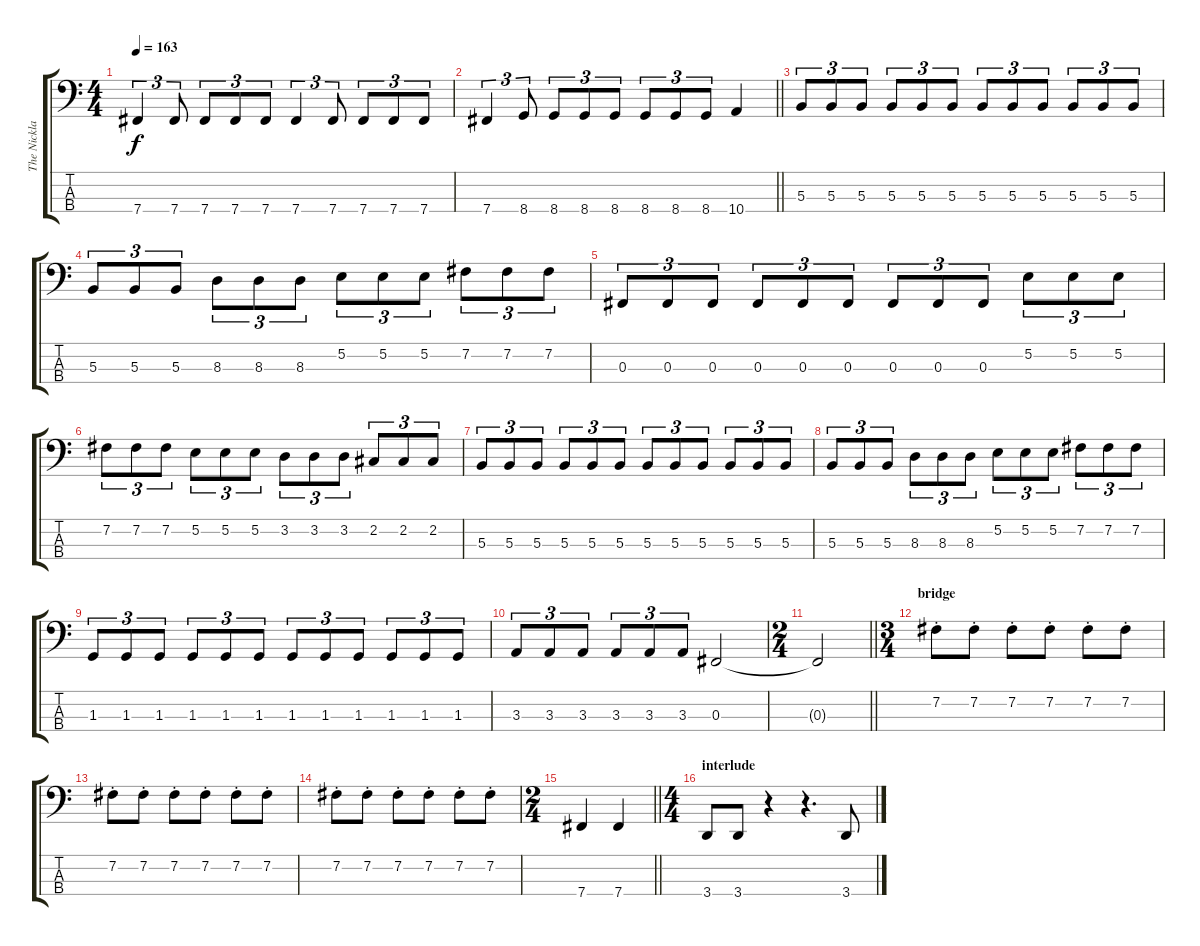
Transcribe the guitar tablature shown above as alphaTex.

\track ("The Nicklasson" "The Nickla") {instrument electricbasspick}
\staff {score tabs}
\tuning (E2 B1 Gb1 B0) {hide}
\ts (4 4)
\tempo 163
\clef f4
\ks c
7.4.4{tu (3 2) dy f} 7.4.8{tu (3 2)} 7.4.8{tu (3 2)} 7.4.8{tu (3 2)} 7.4.8{tu (3 2)} 7.4.4{tu (3 2)} 7.4.8{tu (3 2)} 7.4.8{tu (3 2)} 7.4.8{tu (3 2)} 7.4.8{tu (3 2)} |
\barLineRight lightlight
7.4.4{tu (3 2)} 8.4.8{tu (3 2)} 8.4.8{tu (3 2)} 8.4.8{tu (3 2)} 8.4.8{tu (3 2)} 8.4.8{tu (3 2)} 8.4.8{tu (3 2)} 8.4.8{tu (3 2)} 10.4.4 |
\section ("" "")
5.3.8{tu (3 2)} 5.3.8{tu (3 2)} 5.3.8{tu (3 2)} 5.3.8{tu (3 2)} 5.3.8{tu (3 2)} 5.3.8{tu (3 2)} 5.3.8{tu (3 2)} 5.3.8{tu (3 2)} 5.3.8{tu (3 2)} 5.3.8{tu (3 2)} 5.3.8{tu (3 2)} 5.3.8{tu (3 2)} |
5.3.8{tu (3 2)} 5.3.8{tu (3 2)} 5.3.8{tu (3 2)} 8.3.8{tu (3 2)} 8.3.8{tu (3 2)} 8.3.8{tu (3 2)} 5.2.8{tu (3 2)} 5.2.8{tu (3 2)} 5.2.8{tu (3 2)} 7.2.8{tu (3 2)} 7.2.8{tu (3 2)} 7.2.8{tu (3 2)} |
0.3.8{tu (3 2)} 0.3.8{tu (3 2)} 0.3.8{tu (3 2)} 0.3.8{tu (3 2)} 0.3.8{tu (3 2)} 0.3.8{tu (3 2)} 0.3.8{tu (3 2)} 0.3.8{tu (3 2)} 0.3.8{tu (3 2)} 5.2.8{tu (3 2)} 5.2.8{tu (3 2)} 5.2.8{tu (3 2)} |
7.2.8{tu (3 2)} 7.2.8{tu (3 2)} 7.2.8{tu (3 2)} 5.2.8{tu (3 2)} 5.2.8{tu (3 2)} 5.2.8{tu (3 2)} 3.2.8{tu (3 2)} 3.2.8{tu (3 2)} 3.2.8{tu (3 2)} 2.2.8{tu (3 2)} 2.2.8{tu (3 2)} 2.2.8{tu (3 2)} |
5.3.8{tu (3 2)} 5.3.8{tu (3 2)} 5.3.8{tu (3 2)} 5.3.8{tu (3 2)} 5.3.8{tu (3 2)} 5.3.8{tu (3 2)} 5.3.8{tu (3 2)} 5.3.8{tu (3 2)} 5.3.8{tu (3 2)} 5.3.8{tu (3 2)} 5.3.8{tu (3 2)} 5.3.8{tu (3 2)} |
5.3.8{tu (3 2)} 5.3.8{tu (3 2)} 5.3.8{tu (3 2)} 8.3.8{tu (3 2)} 8.3.8{tu (3 2)} 8.3.8{tu (3 2)} 5.2.8{tu (3 2)} 5.2.8{tu (3 2)} 5.2.8{tu (3 2)} 7.2.8{tu (3 2)} 7.2.8{tu (3 2)} 7.2.8{tu (3 2)} |
1.3.8{tu (3 2)} 1.3.8{tu (3 2)} 1.3.8{tu (3 2)} 1.3.8{tu (3 2)} 1.3.8{tu (3 2)} 1.3.8{tu (3 2)} 1.3.8{tu (3 2)} 1.3.8{tu (3 2)} 1.3.8{tu (3 2)} 1.3.8{tu (3 2)} 1.3.8{tu (3 2)} 1.3.8{tu (3 2)} |
3.3.8{tu (3 2)} 3.3.8{tu (3 2)} 3.3.8{tu (3 2)} 3.3.8{tu (3 2)} 3.3.8{tu (3 2)} 3.3.8{tu (3 2)} 0.3.2 |
\ts (2 4)
\barLineRight lightlight
0.3{t}.2 |
\ts (3 4)
\section ("" "bridge")
7.2{st}.8{volume 12 instrument synthbass1} 7.2{st}.8 7.2{st}.8 7.2{st}.8 7.2{st}.8 7.2{st}.8 |
7.2{st}.8 7.2{st}.8 7.2{st}.8 7.2{st}.8 7.2{st}.8 7.2{st}.8 |
7.2{st}.8 7.2{st}.8 7.2{st}.8 7.2{st}.8 7.2{st}.8 7.2{st}.8 |
\ts (2 4)
\barLineRight lightlight
7.4.4{volume 16 instrument electricbasspick} 7.4.4 |
\ts (4 4)
\section ("" "interlude")
3.4.8 3.4.8 r.4 r.4{d} 3.4.8
